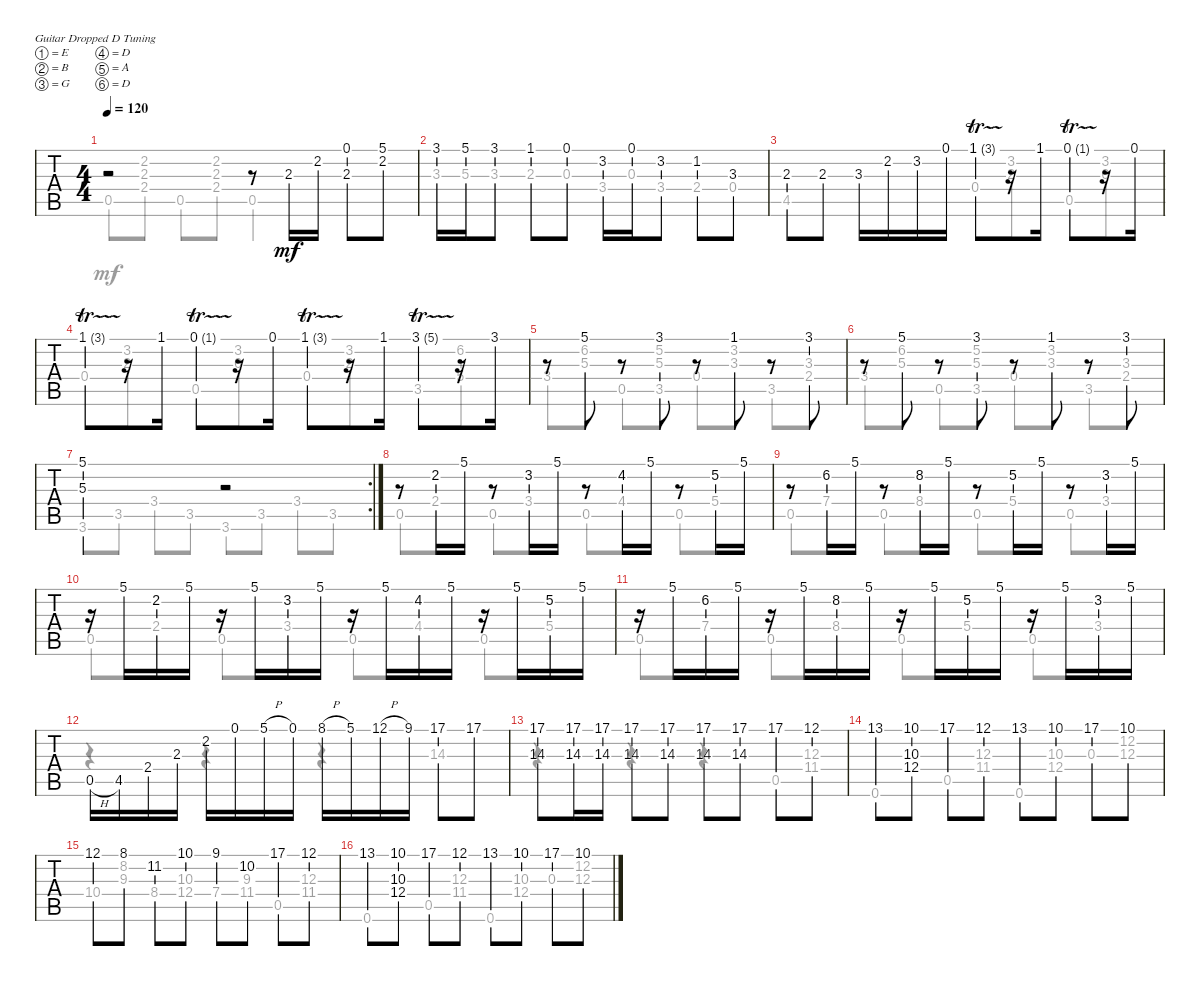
\bracketExtendMode groupsimilarinstruments
\singleTrackTrackNamePolicy hidden
\multiTrackTrackNamePolicy hidden
\firstSystemTrackNameOrientation horizontal
\otherSystemsTrackNameOrientation horizontal
\track ("Untitled" "Untitled") {instrument acousticguitarnylon}
\staff {tabs}
\tuning (E4 B3 G3 D3 A2 D2)
\voice
\ts (4 4)
\tempo 120
\clef g2
\ks dminor
r.2{dy mf} r.8 2.3.16 2.2.16 (0.1 2.3).8 (5.1 2.2).8 |
3.1.16 5.1.16 3.1.8 1.1.8 0.1.8 3.2.16 0.1.16 3.2.8 1.2.8 3.3.8 |
2.3.8 2.3.8 3.3.16 2.2.16 3.2.16 0.1.16 1.1{tr (3 16)}.8 r.16 1.1.16 0.1{tr (1 16)}.8 r.16 0.1.16 |
1.1{tr (3 16)}.8 r.16 1.1.16 0.1{tr (1 16)}.8 r.16 0.1.16 1.1{tr (3 16)}.8 r.16 1.1.16 3.1{tr (5 16)}.8 r.16 3.1.16 |
r.8 5.1.8 r.8 3.1.8 r.8 1.1.8 r.8 3.1.8 |
r.8 5.1.8 r.8 3.1.8 r.8 1.1.8 r.8 3.1.8 |
\rc 2
(5.1 5.3).2 r.2 |
r.8 2.2.16 5.1.16 r.8 3.2.16 5.1.16 r.8 4.2.16 5.1.16 r.8 5.2.16 5.1.16 |
r.8 6.2.16 5.1.16 r.8 8.2.16 5.1.16 r.8 5.2.16 5.1.16 r.8 3.2.16 5.1.16 |
r.16 5.1.16 2.2.16 5.1.16 r.16 5.1.16 3.2.16 5.1.16 r.16 5.1.16 4.2.16 5.1.16 r.16 5.1.16 5.2.16 5.1.16 |
r.16 5.1.16 6.2.16 5.1.16 r.16 5.1.16 8.2.16 5.1.16 r.16 5.1.16 5.2.16 5.1.16 r.16 5.1.16 3.2.16 5.1.16 |
0.5{h}.16 4.5.16 2.4.16 2.3.16 2.2.16 0.1.16 5.1{h}.16 0.1.16 8.1{h}.16 5.1.16 12.1{h}.16 9.1.16 17.1.8 17.1.8 |
(17.1 14.3).8 (17.1 14.3).16 (17.1 14.3).16 (17.1 14.3).8 (17.1 14.3).8 (17.1 14.3).8 (17.1 14.3).8 17.1.8 12.1.8 |
13.1.8 (10.1 10.3 12.4).8 17.1.8 12.1.8 13.1.8 10.1.8 17.1.8 10.1.8 |
12.1.8 8.1.8 11.2.8 10.1.8 9.1.8 10.2.8 17.1.8 12.1.8 |
13.1.8 (10.1 10.3 12.4).8 17.1.8 12.1.8 13.1.8 10.1.8 17.1.8 10.1.8
\voice
\clef g2
\ottava regular
\simile none
\ks dminor
0.5.8{dy mf} (2.2 2.3 2.4).8 0.5.8 (2.2 2.3 2.4).8 0.5.2 |
3.3.16 5.3.16 3.3.8 2.3.8 0.3.8 3.4.16 0.3.16 3.4.8 2.4.8 0.4.8 |
4.5.2 0.4.8 (3.2 2.3).8 0.5.8 (3.2 0.3).8 |
0.4.8 (3.2 2.3).8 0.5.8 (3.2 0.3).8 0.4.8 (3.2 2.3).8 3.5.8 (6.2 5.4).8 |
3.4.8 (6.2 5.3).8 0.5.8 (5.2 5.3 3.5).8 0.4.8 (3.2 3.3).8 3.5.8 (3.3 2.4).8 |
3.4.8 (6.2 5.3).8 0.5.8 (5.2 5.3 3.5).8 0.4.8 (3.2 3.3).8 3.5.8 (3.3 2.4).8 |
3.6.8 3.5.8 3.4.8 3.5.8 3.6.8 3.5.8 3.4.8 3.5.8 |
0.5.8 (2.2 2.4).8 0.5.8 (3.2 3.4).8 0.5.8 (4.2 4.4).8 0.5.8 (5.2 5.4).8 |
0.5.8 (6.2 7.4).8 0.5.8 (8.2 8.4).8 0.5.8 (5.2 5.4).8 0.5.8 (3.2 3.4).8 |
0.5.8 (2.2 2.4).8 0.5.8 (3.2 3.4).8 0.5.8 (4.2 4.4).8 0.5.8 (5.2 5.4).8 |
0.5.8 (6.2 7.4).8 0.5.8 (8.2 8.4).8 0.5.8 (5.2 5.4).8 0.5.8 (3.2 3.4).8 |
r.4 r.4 r.4 14.3.4 |
r.4 r.4 r.4 0.5.8 (12.3 11.4).8 |
0.6.4 0.5.8 (12.3 11.4).8 0.6.8 (10.3 12.4).8 0.3.8 (12.2 12.3).8 |
10.4.8 (8.2 9.3).8 8.4.8 (10.3 12.4).8 7.4.8 (9.3 11.4).8 0.5.8 (12.3 11.4).8 |
0.6.4 0.5.8 (12.3 11.4).8 0.6.8 (10.3 12.4).8 0.3.8 (12.2 12.3).8
